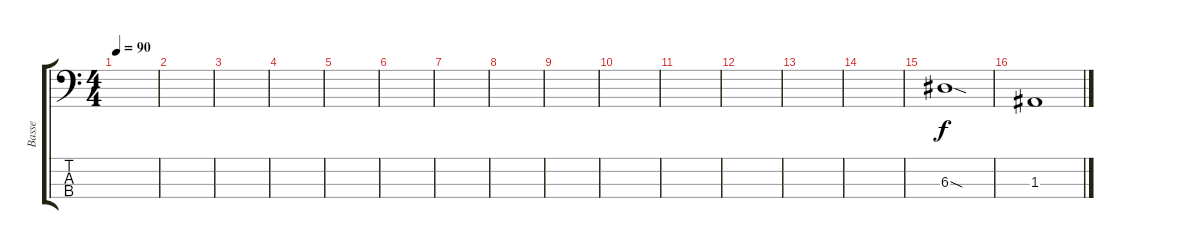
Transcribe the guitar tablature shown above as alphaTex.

\track ("Basse" "Basse") {instrument electricbassfinger}
\staff {score tabs}
\tuning (G2 D2 A1 E1) {hide}
\ts (4 4)
\tempo 90
\clef f4
\ks c
|
|
|
|
|
|
|
|
|
|
|
|
|
|
6.3{sod}.1 |
1.3.1
